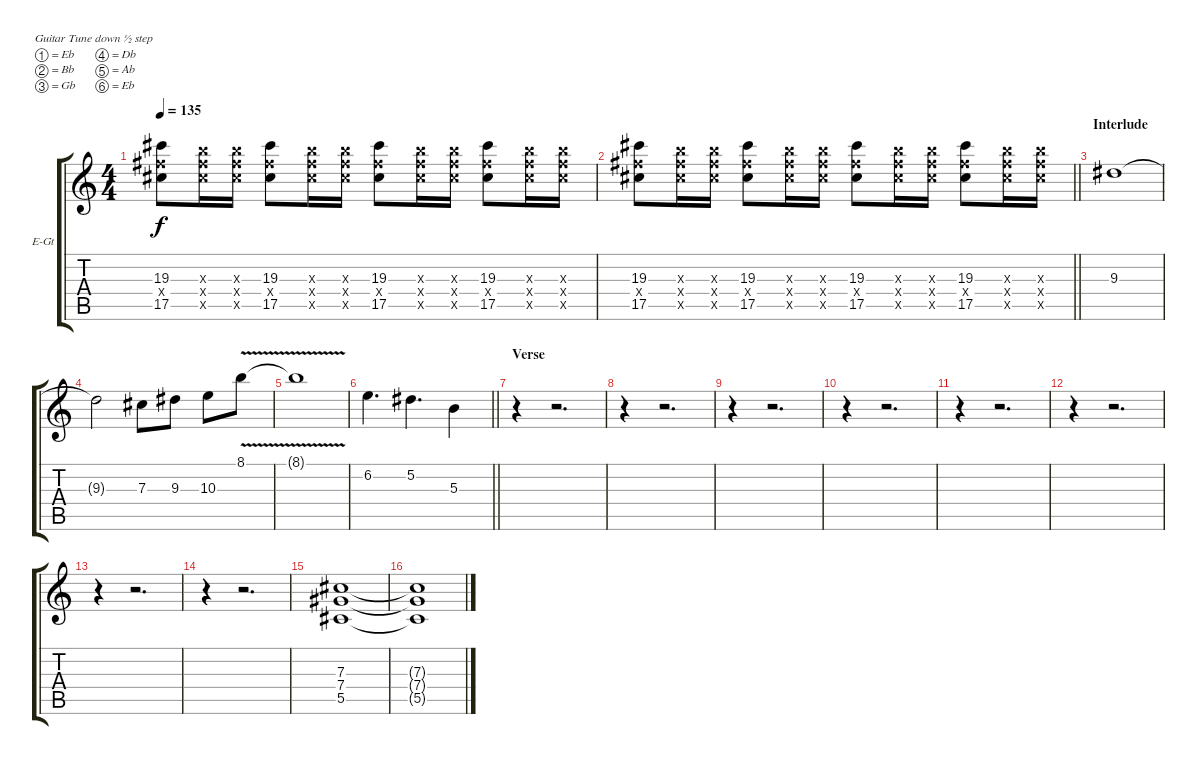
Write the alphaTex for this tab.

\bracketExtendMode groupsimilarinstruments
\firstSystemTrackNameOrientation horizontal
\otherSystemsTrackNameOrientation horizontal
\track ("Zach Blair - Guitar One" "E-Gt") {instrument distortionguitar}
\staff {score tabs}
\tuning (Eb4 Bb3 Gb3 Db3 Ab2 Eb2)
\ts (4 4)
\tempo 135
\clef g2
\ks c
(19.3 17.4{x} 17.5).8{dy f} (17.3{x} 17.4{x} 17.5{x}).16 (17.3{x} 17.4{x} 17.5{x}).16 (19.3 17.4{x} 17.5).8 (17.3{x} 17.4{x} 17.5{x}).16 (17.3{x} 17.4{x} 17.5{x}).16 (19.3 17.4{x} 17.5).8 (17.3{x} 17.4{x} 17.5{x}).16 (17.3{x} 17.4{x} 17.5{x}).16 (19.3 17.4{x} 17.5).8 (17.3{x} 17.4{x} 17.5{x}).16 (17.3{x} 17.4{x} 17.5{x}).16 |
\barLineRight lightlight
(19.3 17.4{x} 17.5).8 (17.3{x} 17.4{x} 17.5{x}).16 (17.3{x} 17.4{x} 17.5{x}).16 (19.3 17.4{x} 17.5).8 (17.3{x} 17.4{x} 17.5{x}).16 (17.3{x} 17.4{x} 17.5{x}).16 (19.3 17.4{x} 17.5).8 (17.3{x} 17.4{x} 17.5{x}).16 (17.3{x} 17.4{x} 17.5{x}).16 (19.3 17.4{x} 17.5).8 (17.3{x} 17.4{x} 17.5{x}).16 (17.3{x} 17.4{x} 17.5{x}).16 |
\section ("" "Interlude")
9.3.1 |
9.3{t}.2 7.3.8 9.3.8 10.3.8 8.1{v}.8 |
8.1{v t}.1 |
\barLineRight lightlight
6.2.4{d} 5.2.4{d} 5.3.4 |
\section ("" "Verse")
r.4 r.2{d} |
r.4 r.2{d} |
r.4 r.2{d} |
r.4 r.2{d} |
r.4 r.2{d} |
r.4 r.2{d} |
r.4 r.2{d} |
r.4 r.2{d} |
(7.3 7.4 5.5).1 |
(7.3{t} 7.4{t} 5.5{t}).1
